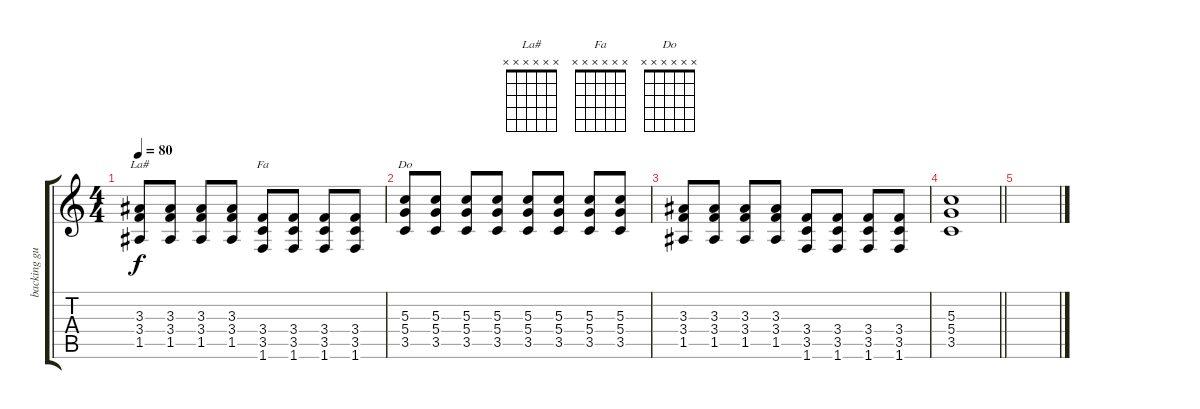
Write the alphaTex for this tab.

\track ("backing guitar" "backing gu") {instrument distortionguitar}
\staff {score tabs}
\tuning (E4 B3 G3 D3 A2 E2) {hide}
\chord ("La#" x x x x x x)
\chord ("Fa" x x x x x x)
\chord ("Do" x x x x x x)
\ts (4 4)
\tempo 80
\clef g2
\ks c
(3.3 3.4 1.5).8{ch "La#" dy f} (3.3 3.4 1.5).8 (3.3 3.4 1.5).8 (3.3 3.4 1.5).8 (3.4 3.5 1.6).8{ch "Fa"} (3.4 3.5 1.6).8 (3.4 3.5 1.6).8 (3.4 3.5 1.6).8 |
(5.3 5.4 3.5).8{ch "Do"} (5.3 5.4 3.5).8 (5.3 5.4 3.5).8 (5.3 5.4 3.5).8 (5.3 5.4 3.5).8 (5.3 5.4 3.5).8 (5.3 5.4 3.5).8 (5.3 5.4 3.5).8 |
(3.3 3.4 1.5).8 (3.3 3.4 1.5).8 (3.3 3.4 1.5).8 (3.3 3.4 1.5).8 (3.4 3.5 1.6).8 (3.4 3.5 1.6).8 (3.4 3.5 1.6).8 (3.4 3.5 1.6).8 |
\barLineRight lightlight
(5.3 5.4 3.5).1 |
\section ("" "")
